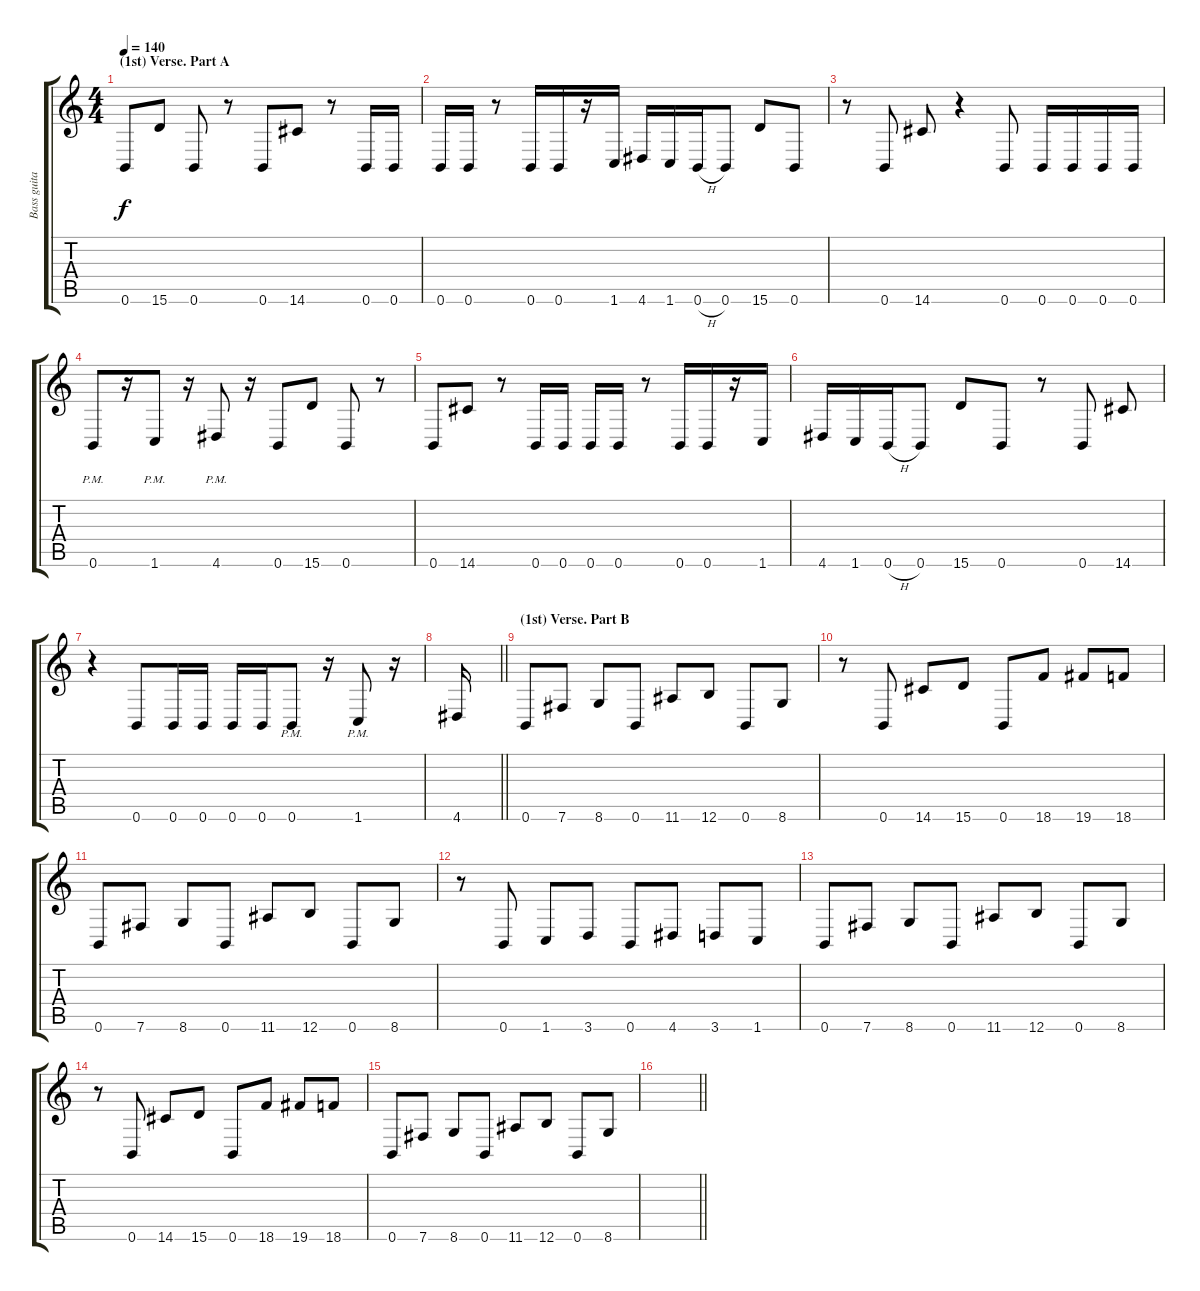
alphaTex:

\track ("Bass guitar" "Bass guita") {instrument electricbasspick}
\staff {score tabs}
\tuning (Db4 Ab3 E3 B2 Gb2 B1) {hide}
\ts (4 4)
\section ("" "(1st) Verse. Part A")
\tempo 140
\clef g2
\ks c
0.6.8{dy f} 15.6.8 0.6.8 r.8 0.6.8 14.6.8 r.8 0.6.16 0.6.16 |
0.6.16 0.6.16 r.8 0.6.16 0.6.16 r.16 1.6.16 4.6.16 1.6.16 0.6{h}.16 0.6.8 15.6.8 0.6.8 |
r.8 0.6.8 14.6.8 r.4 0.6.8 0.6.16 0.6.16 0.6.16 0.6.16 |
0.6{pm}.8 r.16 1.6{pm}.8 r.16 4.6{pm}.8 r.16 0.6.8 15.6.8 0.6.8 r.8 |
0.6.8 14.6.8 r.8 0.6.16 0.6.16 0.6.16 0.6.16 r.8 0.6.16 0.6.16 r.16 1.6.16 |
4.6.16 1.6.16 0.6{h}.16 0.6.8 15.6.8 0.6.8 r.8 0.6.8 14.6.8 |
r.4 0.6.8 0.6.16 0.6.16 0.6.16 0.6.16 0.6{pm}.8 r.16 1.6{pm}.8 r.16 |
\barLineRight lightlight
4.6.16 |
\section ("" "(1st) Verse. Part B")
0.6.8 7.6.8 8.6.8 0.6.8 11.6.8 12.6.8 0.6.8 8.6.8 |
r.8 0.6.8 14.6.8 15.6.8 0.6.8 18.6.8 19.6.8 18.6.8 |
0.6.8 7.6.8 8.6.8 0.6.8 11.6.8 12.6.8 0.6.8 8.6.8 |
r.8 0.6.8 1.6.8 3.6.8 0.6.8 4.6.8 3.6.8 1.6.8 |
0.6.8 7.6.8 8.6.8 0.6.8 11.6.8 12.6.8 0.6.8 8.6.8 |
r.8 0.6.8 14.6.8 15.6.8 0.6.8 18.6.8 19.6.8 18.6.8 |
0.6.8 7.6.8 8.6.8 0.6.8 11.6.8 12.6.8 0.6.8 8.6.8 |
\barLineRight lightlight
